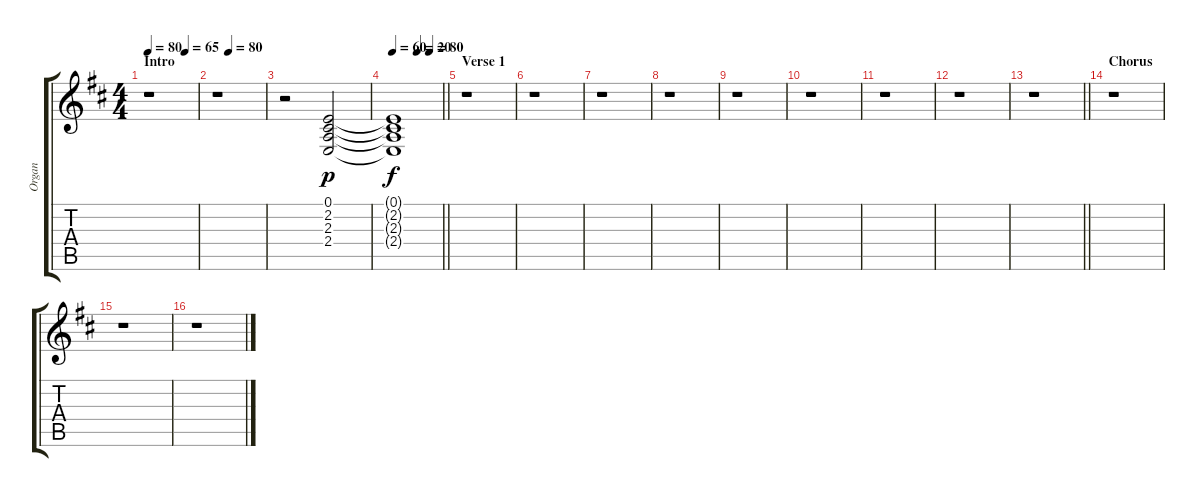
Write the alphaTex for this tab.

\track ("Organ" "Organ") {instrument churchorgan}
\staff {score tabs}
\tuning (E4 B3 G3 D3 A2 E2) {hide}
\ts (4 4)
\section ("" "Intro")
\tempo 80
\tempo (65 0.75)
\tempo 80
\clef g2
\ks d
r.1{dy p volume 0 instrument churchorgan} |
\tempo (80 0.25)
r.1 |
r.2 (0.1 2.2 2.3 2.4).2{volume 10} |
\tempo 60
\tempo (20 0.5)
\tempo (80 0.75)
\barLineRight lightlight
(0.1{t} 2.2{t} 2.3{t} 2.4{t}).1{dy f} |
\section ("" "Verse 1")
r.1 |
r.1 |
r.1 |
r.1 |
r.1 |
r.1 |
r.1 |
r.1 |
\barLineRight lightlight
r.1 |
\section ("" "Chorus")
r.1 |
r.1 |
r.1
